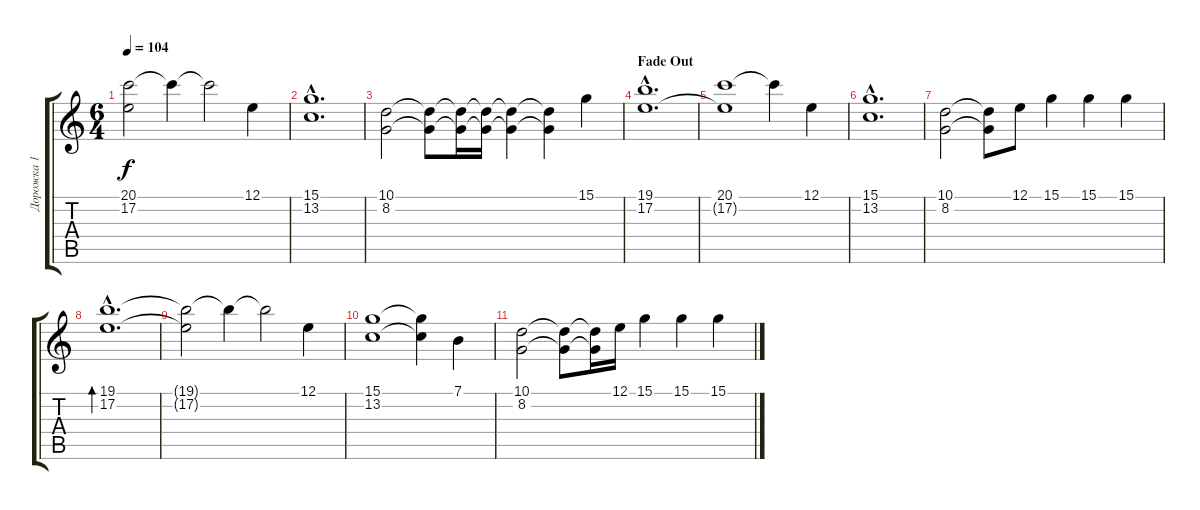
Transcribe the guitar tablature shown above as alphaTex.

\track ("Дорожка 1" "Дорожка 1") {instrument acousticgrandpiano}
\staff {score tabs}
\tuning (E4 B3 G3 D3 A2 E2) {hide}
\ts (6 4)
\tempo 104
\clef g2
\ks c
(20.1 17.2{t}).2{dy f} 20.1{t}.4 20.1{t}.2 12.1.4 |
(15.1{hac} 13.2{hac}).1{d} |
(10.1 8.2).2 (10.1{t} 8.2{t}).8 (10.1{t} 8.2{t}).16 (10.1{t} 8.2{t}).16 (10.1{t} 8.2{t}).4 (10.1{t} 8.2{t}).4 15.1.4 |
\section ("" "Fade Out")
(19.1{hac} 17.2{hac}).1{d volume 6} |
(20.1 17.2{t}).1 20.1{t}.4 12.1.4 |
(15.1{hac} 13.2{hac}).1{d} |
(10.1 8.2).2 (10.1{t} 8.2{t}).8 12.1.8 15.1.4 15.1.4 15.1.4 |
(19.1{hac} 17.2{hac}).1{d bd 120} |
(19.1{t} 17.2{t}).2 19.1{t}.4 19.1{t}.2 12.1.4 |
(15.1 13.2).1 (15.1{t} 13.2{t}).4 7.1.4 |
(10.1 8.2).2 (10.1{t} 8.2{t}).8 (10.1{t} 8.2{t}).16 12.1.16 15.1.4 15.1.4 15.1.4
